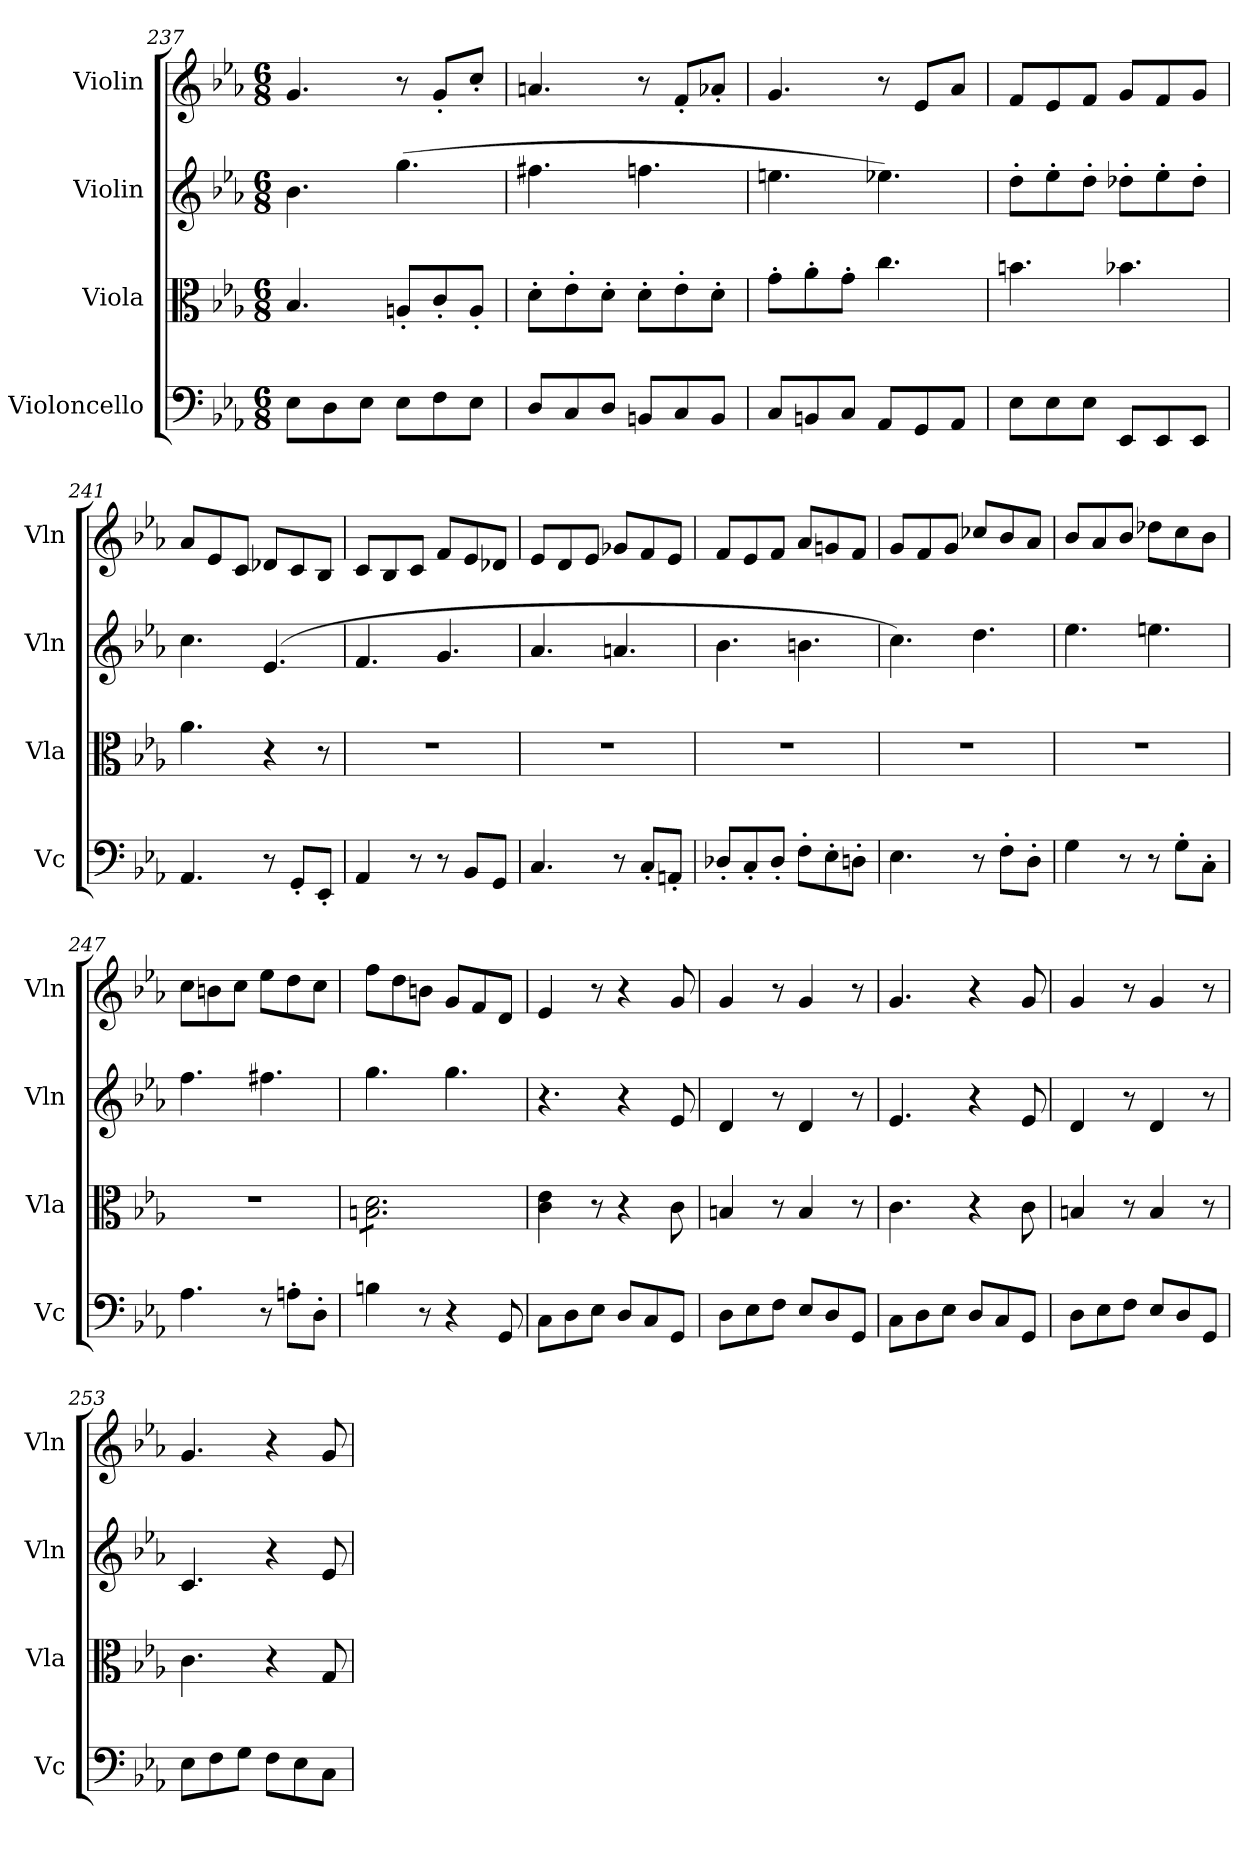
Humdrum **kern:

**kern	**kern	**kern	**kern
*part4	*part3	*part2	*part1
*staff4	*staff3	*staff2	*staff1
*I"Violoncello	*I"Viola	*I"Violin	*I"Violin
*I'Vc	*I'Vla	*I'Vln	*I'Vln
!!LO:LB:g=z
*clefF4	*clefC3	*clefG2	*clefG2
*k[b-e-a-]	*k[b-e-a-]	*k[b-e-a-]	*k[b-e-a-]
*M6/8	*M6/8	*M6/8	*M6/8
=237	=237	=237	=237
8E-\L	4.B-/	4.b-\	4.g/
8D\	.	.	.
8E-\J	.	.	.
8E-\L	8An'/L	(4.gg\	8r
8F\	8c'/	.	8g'/L
8E-\J	8A'/J	.	8cc'/J
=238	=238	=238	=238
8D/L	8d'\L	4.ff#X\	4.an/
8C/	8e-'\	.	.
8D/J	8d'\J	.	.
8BBn/L	8d'\L	4.ffn\	8r
8C/	8e-'\	.	8f'/L
8BB/J	8d'\J	.	8a-X'/J
=239	=239	=239	=239
8C/L	8g'\L	4.een\	4.g/
8BBn/	8a-'\	.	.
8C/J	8g'\J	.	.
8AA-/L	4.cc\	4.ee-X\)	8r
8GG/	.	.	8e-/L
8AA-/J	.	.	8a-/J
=240	=240	=240	=240
8E-\L	4.bn\	8dd'\L	8f/L
8E-\	.	8ee-'\	8e-/
8E-\J	.	8dd'\J	8f/J
8EE-/L	4.b-X\	8dd-X'\L	8g/L
8EE-/	.	8ee-'\	8f/
8EE-/J	.	8dd-'\J	8g/J
=241	=241	=241	=241
4.AA-/	4.a-\	4.cc\	8a-/L
.	.	.	8e-/
.	.	.	8c/J
8r	4r	(4.e-/	8d-X/L
8GG'/L	.	.	8c/
8EE-'/J	8r	.	8B-/J
=242	=242	=242	=242
4AA-/	2.r	4.f/	8c/L
.	.	.	8B-/
8r	.	.	8c/J
8r	.	4.g/	8f/L
8BB-/L	.	.	8e-/
8GG/J	.	.	8d-X/J
=243	=243	=243	=243
4.C/	2.r	4.a-/	8e-/L
.	.	.	8d/
.	.	.	8e-/J
8r	.	4.an/	8g-X/L
8C'/L	.	.	8f/
8AAn'/J	.	.	8e-/J
=244	=244	=244	=244
8D-X'/L	2.r	4.b-\	8f/L
8C'/	.	.	8e-/
8D-'/J	.	.	8f/J
8F'\L	.	4.bn\	8a-/L
8E-'\	.	.	8gn/
8Dn'\J	.	.	8f/J
!!LO:LB:g=z
=245	=245	=245	=245
4.E-\	2.r	4.cc\)	8g/L
.	.	.	8f/
.	.	.	8g/J
8r	.	4.dd\	8cc-X/L
8F'\L	.	.	8b-/
8D'\J	.	.	8a-/J
=246	=246	=246	=246
4G\	2.r	4.ee-\	8b-/L
.	.	.	8a-/
8r	.	.	8b-/J
8r	.	4.een\	8dd-X\L
8G'\L	.	.	8cc\
8C'\J	.	.	8b-\J
=247	=247	=247	=247
4.A-\	2.r	4.ff\	8cc\L
.	.	.	8bn\
.	.	.	8cc\J
8r	.	4.ff#X\	8ee-\L
8An'\L	.	.	8dd\
8D'\J	.	.	8cc\J
=248	=248	=248	=248
*	*tremolo	*	*
4Bn\	8Bn\ 8d\L	4.gg\	8ff\L
.	8Bn\ 8d\	.	8dd\
8r	8Bn\ 8d\	.	8bn\J
4r	8Bn\ 8d\	4.gg\	8g/L
.	8Bn\ 8d\	.	8f/
8GG/	8Bn\ 8d\J	.	8d/J
*	*Xtremolo	*	*
=249	=249	=249	=249
8C\L	4c\ 4e-\	4.r	4e-/
8D\	.	.	.
8E-\J	8r	.	8r
8D/L	4r	4r	4r
8C/	.	.	.
8GG/J	8c\	8e-/	8g/
=250	=250	=250	=250
8D\L	4Bn/	4d/	4g/
8E-\	.	.	.
8F\J	8r	8r	8r
8E-/L	4B/	4d/	4g/
8D/	.	.	.
8GG/J	8r	8r	8r
=251	=251	=251	=251
8C\L	4.c\	4.e-/	4.g/
8D\	.	.	.
8E-\J	.	.	.
8D/L	4r	4r	4r
8C/	.	.	.
8GG/J	8c\	8e-/	8g/
=252	=252	=252	=252
8D\L	4Bn/	4d/	4g/
8E-\	.	.	.
8F\J	8r	8r	8r
8E-/L	4B/	4d/	4g/
8D/	.	.	.
8GG/J	8r	8r	8r
=253	=253	=253	=253
8E-\L	4.c\	4.c/	4.g/
8F\	.	.	.
8G\J	.	.	.
8F\L	4r	4r	4r
8E-\	.	.	.
8C\J	8G/	8e-/	8g/
=	=	=	=
*-	*-	*-	*-
